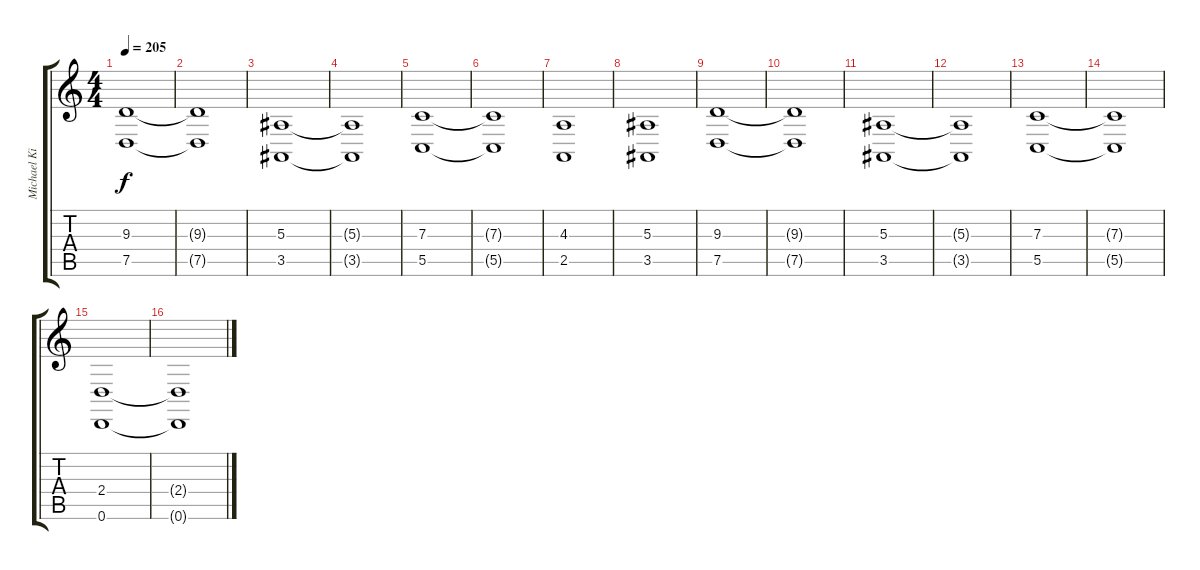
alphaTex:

\track ("Michael Kirshin" "Michael Ki") {instrument electricpiano2}
\staff {score tabs}
\tuning (D4 A3 F3 C3 G2 D2) {hide}
\ts (4 4)
\tempo 205
\clef g2
\ks c
(9.3 7.5).1{dy f instrument tremolostrings} |
(9.3{t} 7.5{t}).1 |
(5.3 3.5).1 |
(5.3{t} 3.5{t}).1 |
(7.3 5.5).1 |
(7.3{t} 5.5{t}).1 |
(4.3 2.5).1 |
(5.3 3.5).1 |
(9.3 7.5).1{instrument tremolostrings} |
(9.3{t} 7.5{t}).1 |
(5.3 3.5).1 |
(5.3{t} 3.5{t}).1 |
(7.3 5.5).1 |
(7.3{t} 5.5{t}).1 |
(2.4 0.6).1 |
(2.4{t} 0.6{t}).1
